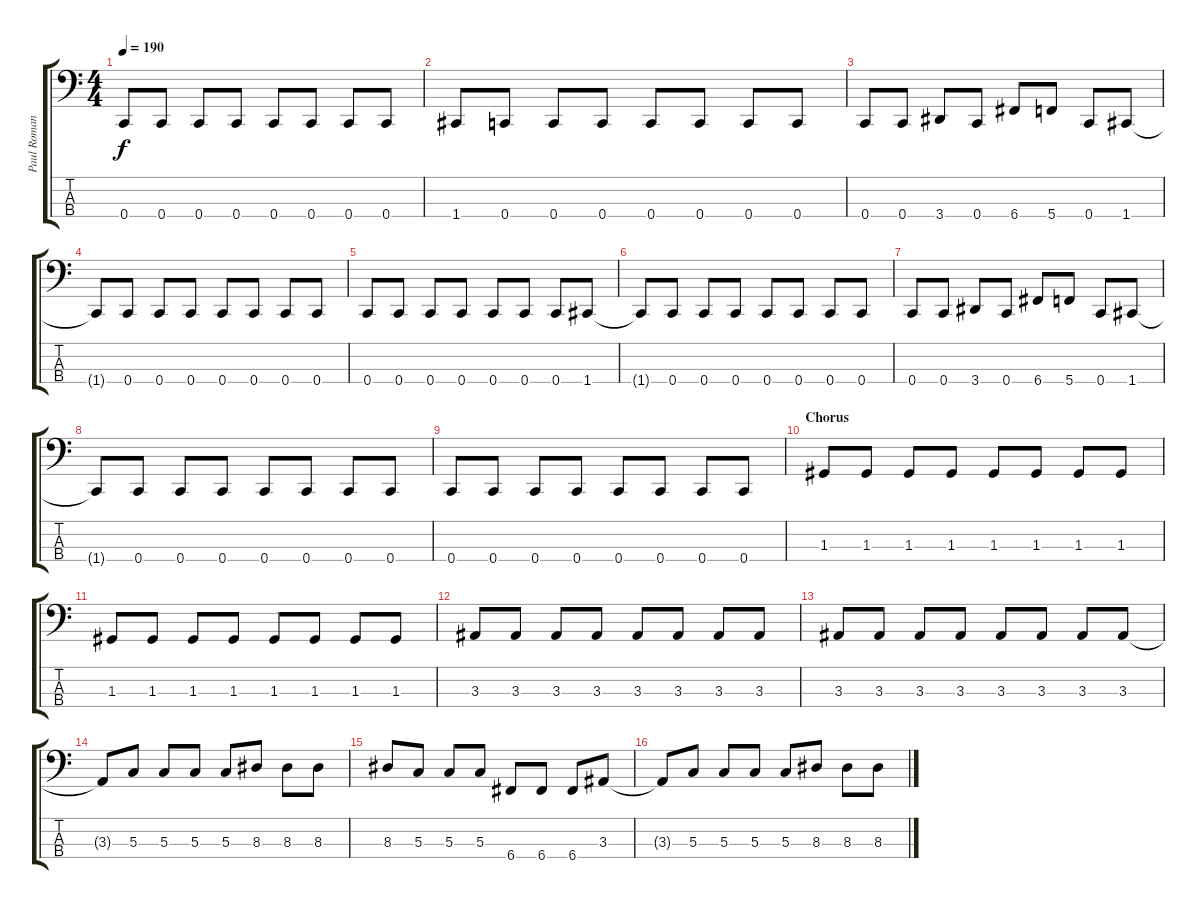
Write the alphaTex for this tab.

\track ("Paul Romanko" "Paul Roman") {instrument electricbasspick}
\staff {score tabs}
\tuning (F2 C2 G1 C1) {hide}
\ts (4 4)
\tempo 190
\clef f4
\ks c
0.4.8{dy f} 0.4.8 0.4.8 0.4.8 0.4.8 0.4.8 0.4.8 0.4.8 |
1.4.8 0.4.8 0.4.8 0.4.8 0.4.8 0.4.8 0.4.8 0.4.8 |
0.4.8 0.4.8 3.4.8 0.4.8 6.4.8 5.4.8 0.4.8 1.4.8 |
1.4{t}.8 0.4.8 0.4.8 0.4.8 0.4.8 0.4.8 0.4.8 0.4.8 |
0.4.8 0.4.8 0.4.8 0.4.8 0.4.8 0.4.8 0.4.8 1.4.8 |
1.4{t}.8 0.4.8 0.4.8 0.4.8 0.4.8 0.4.8 0.4.8 0.4.8 |
0.4.8 0.4.8 3.4.8 0.4.8 6.4.8 5.4.8 0.4.8 1.4.8 |
1.4{t}.8 0.4.8 0.4.8 0.4.8 0.4.8 0.4.8 0.4.8 0.4.8 |
0.4.8 0.4.8 0.4.8 0.4.8 0.4.8 0.4.8 0.4.8 0.4.8 |
\section ("" "Chorus")
1.3.8 1.3.8 1.3.8 1.3.8 1.3.8 1.3.8 1.3.8 1.3.8 |
1.3.8 1.3.8 1.3.8 1.3.8 1.3.8 1.3.8 1.3.8 1.3.8 |
3.3.8 3.3.8 3.3.8 3.3.8 3.3.8 3.3.8 3.3.8 3.3.8 |
3.3.8 3.3.8 3.3.8 3.3.8 3.3.8 3.3.8 3.3.8 3.3.8 |
3.3{t}.8 5.3.8 5.3.8 5.3.8 5.3.8 8.3.8 8.3.8 8.3.8 |
8.3.8 5.3.8 5.3.8 5.3.8 6.4.8 6.4.8 6.4.8 3.3.8 |
3.3{t}.8 5.3.8 5.3.8 5.3.8 5.3.8 8.3.8 8.3.8 8.3.8
